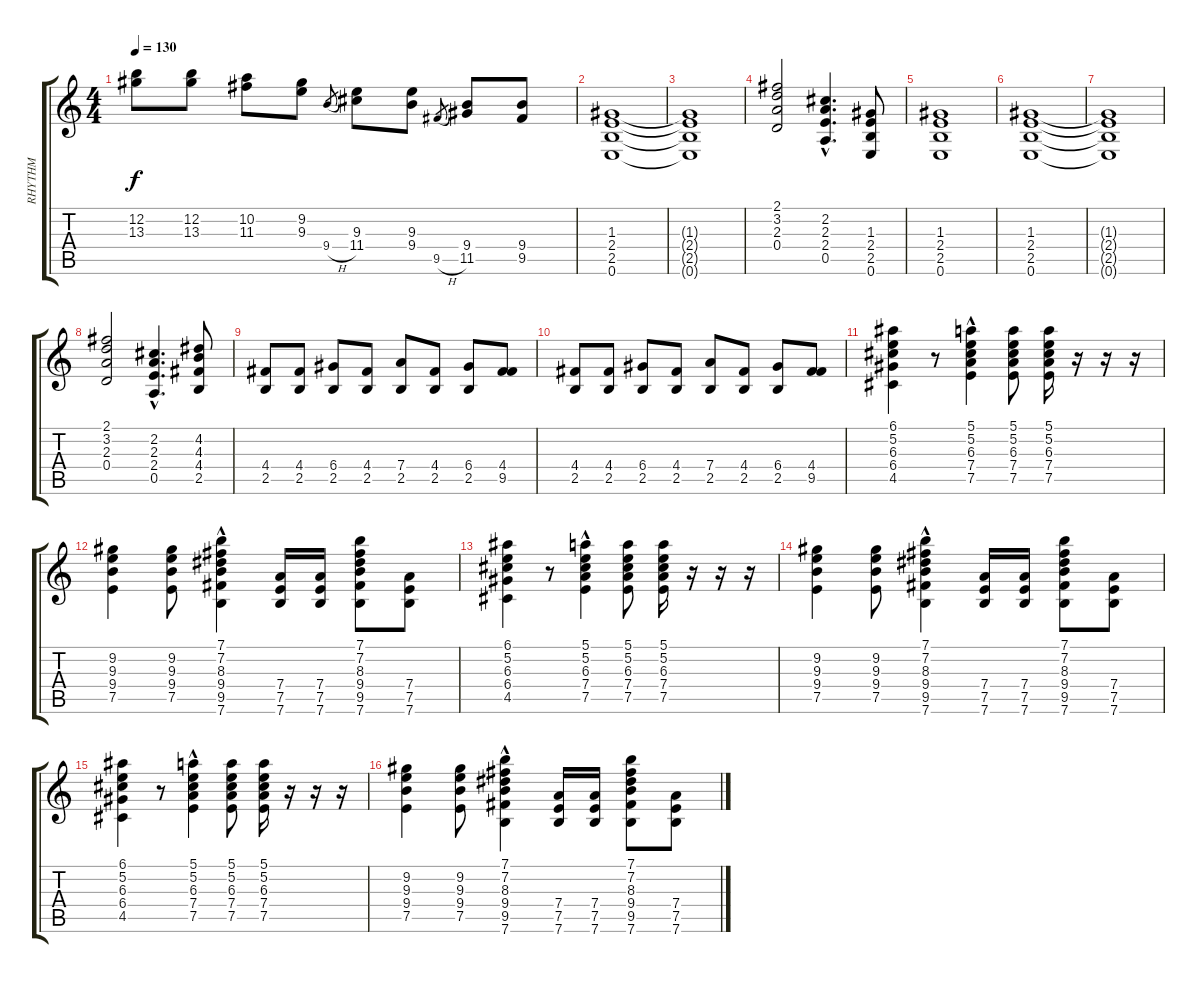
\track ("RHYTHM" "RHYTHM") {instrument distortionguitar}
\staff {score tabs}
\tuning (E4 B3 G3 D3 A2 E2) {hide}
\ts (4 4)
\tempo 130
\clef g2
\ks c
(12.2{t} 13.3{t}).8{dy f} (12.2 13.3).8 (10.2 11.3).8 (9.2 9.3).8 9.4{h}.8{gr} (9.3 11.4).8 (9.3 9.4).8 9.5{h}.8{gr} (9.4 11.5).8 (9.4 9.5).8 |
(1.3 2.4 2.5 0.6).1 |
(1.3{t} 2.4{t} 2.5{t} 0.6{t}).1 |
(2.1 3.2 2.3 0.4).2 (2.2{hac} 2.3{hac} 2.4{hac} 0.5{hac}).4{d} (1.3 2.4 2.5 0.6).8 |
(1.3 2.4 2.5 0.6).1 |
(1.3 2.4 2.5 0.6).1 |
(1.3{t} 2.4{t} 2.5{t} 0.6{t}).1 |
(2.1 3.2 2.3 0.4).2 (2.2{hac} 2.3{hac} 2.4{hac} 0.5{hac}).4{d} (4.2 4.3 4.4 2.5).8 |
(4.4 2.5).8 (4.4 2.5).8 (6.4 2.5).8 (4.4 2.5).8 (7.4 2.5).8 (4.4 2.5).8 (6.4 2.5).8 (4.4 9.5).8 |
(4.4 2.5).8 (4.4 2.5).8 (6.4 2.5).8 (4.4 2.5).8 (7.4 2.5).8 (4.4 2.5).8 (6.4 2.5).8 (4.4 9.5).8 |
(6.1 5.2 6.3 6.4 4.5).4 r.8 (5.1{hac} 5.2 6.3 7.4 7.5).4 (5.1 5.2 6.3 7.4 7.5).8 (5.1 5.2 6.3 7.4 7.5).16 r.16 r.16 r.16 |
(9.2 9.3 9.4 7.5).4 (9.2 9.3 9.4 7.5).8 (7.1{hac} 7.2 8.3 9.4 9.5 7.6).4 (7.4 7.5 7.6).16 (7.4 7.5 7.6).16 (7.1 7.2 8.3 9.4 9.5 7.6).8 (7.4 7.5 7.6).8 |
(6.1 5.2 6.3 6.4 4.5).4 r.8 (5.1{hac} 5.2 6.3 7.4 7.5).4 (5.1 5.2 6.3 7.4 7.5).8 (5.1 5.2 6.3 7.4 7.5).16 r.16 r.16 r.16 |
(9.2 9.3 9.4 7.5).4 (9.2 9.3 9.4 7.5).8 (7.1{hac} 7.2 8.3 9.4 9.5 7.6).4 (7.4 7.5 7.6).16 (7.4 7.5 7.6).16 (7.1 7.2 8.3 9.4 9.5 7.6).8 (7.4 7.5 7.6).8 |
(6.1 5.2 6.3 6.4 4.5).4 r.8 (5.1{hac} 5.2 6.3 7.4 7.5).4 (5.1 5.2 6.3 7.4 7.5).8 (5.1 5.2 6.3 7.4 7.5).16 r.16 r.16 r.16 |
(9.2 9.3 9.4 7.5).4 (9.2 9.3 9.4 7.5).8 (7.1{hac} 7.2 8.3 9.4 9.5 7.6).4 (7.4 7.5 7.6).16 (7.4 7.5 7.6).16 (7.1 7.2 8.3 9.4 9.5 7.6).8 (7.4 7.5 7.6).8
